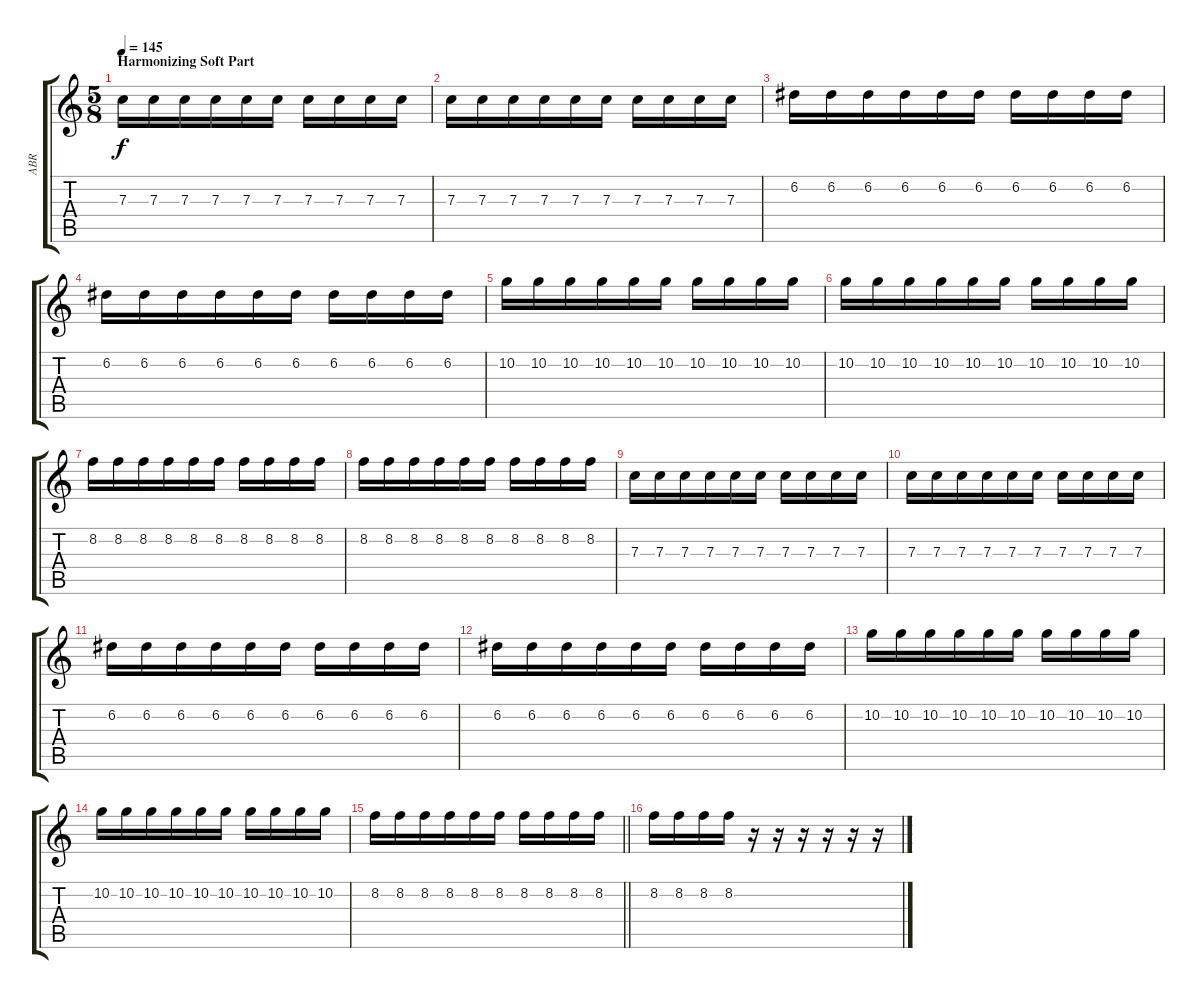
\track ("ABR" "ABR") {instrument distortionguitar}
\staff {score tabs}
\tuning (D4 A3 F3 C3 G2 C2) {hide}
\ts (5 8)
\section ("" "Harmonizing Soft Part")
\tempo 145
\clef g2
\ks c
7.3.16{dy f volume 8 balance 8 instrument electricguitarjazz} 7.3.16 7.3.16 7.3.16 7.3.16 7.3.16 7.3.16 7.3.16 7.3.16 7.3.16 |
7.3.16 7.3.16 7.3.16 7.3.16 7.3.16 7.3.16 7.3.16 7.3.16 7.3.16 7.3.16 |
6.2.16 6.2.16 6.2.16 6.2.16 6.2.16 6.2.16 6.2.16 6.2.16 6.2.16 6.2.16 |
6.2.16 6.2.16 6.2.16 6.2.16 6.2.16 6.2.16 6.2.16 6.2.16 6.2.16 6.2.16 |
10.2.16 10.2.16 10.2.16 10.2.16 10.2.16 10.2.16 10.2.16 10.2.16 10.2.16 10.2.16 |
10.2.16 10.2.16 10.2.16 10.2.16 10.2.16 10.2.16 10.2.16 10.2.16 10.2.16 10.2.16 |
8.2.16 8.2.16 8.2.16 8.2.16 8.2.16 8.2.16 8.2.16 8.2.16 8.2.16 8.2.16 |
8.2.16 8.2.16 8.2.16 8.2.16 8.2.16 8.2.16 8.2.16 8.2.16 8.2.16 8.2.16 |
7.3.16 7.3.16 7.3.16 7.3.16 7.3.16 7.3.16 7.3.16 7.3.16 7.3.16 7.3.16 |
7.3.16 7.3.16 7.3.16 7.3.16 7.3.16 7.3.16 7.3.16 7.3.16 7.3.16 7.3.16 |
6.2.16 6.2.16 6.2.16 6.2.16 6.2.16 6.2.16 6.2.16 6.2.16 6.2.16 6.2.16 |
6.2.16 6.2.16 6.2.16 6.2.16 6.2.16 6.2.16 6.2.16 6.2.16 6.2.16 6.2.16 |
10.2.16 10.2.16 10.2.16 10.2.16 10.2.16 10.2.16 10.2.16 10.2.16 10.2.16 10.2.16 |
10.2.16 10.2.16 10.2.16 10.2.16 10.2.16 10.2.16 10.2.16 10.2.16 10.2.16 10.2.16 |
\barLineRight lightlight
8.2.16 8.2.16 8.2.16 8.2.16 8.2.16 8.2.16 8.2.16 8.2.16 8.2.16 8.2.16 |
\section ("" "")
8.2.16 8.2.16 8.2.16 8.2.16 r.16 r.16 r.16 r.16 r.16 r.16
